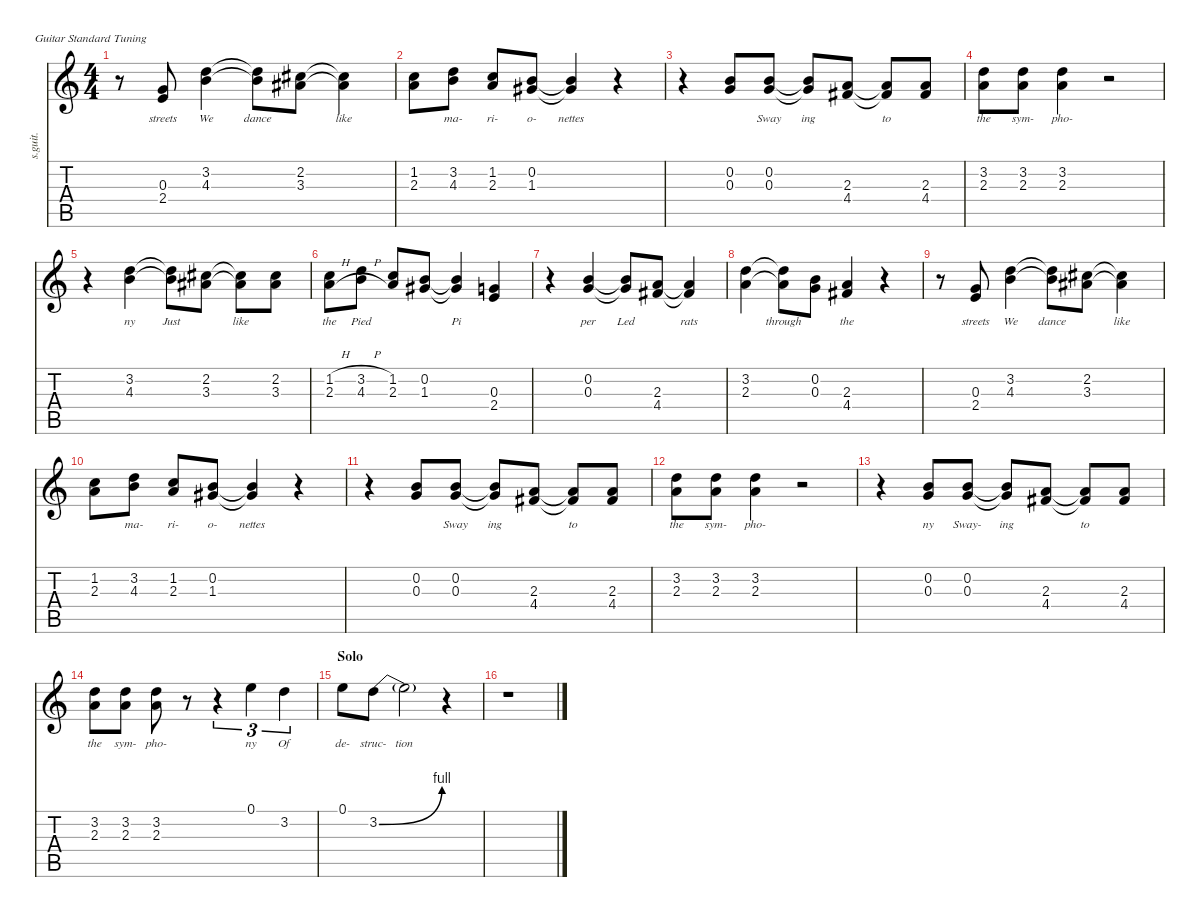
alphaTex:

\defaultSystemsLayout 4
\hideDynamics
\bracketExtendMode nobrackets
\track ("Dave Mustaine (Vocals)" "s.guit.") {instrument baritonesax}
\staff {score tabs}
\tuning (E4 B3 G3 D3 A2 E2)
\displaytranspose 12
\ts (4 4)
\tempo (140 hide)
\clef g2
\ks c
r.8{dy f} (0.3 2.4).8{lyrics (0 "streets") lyrics (1 "") lyrics (2 "") lyrics (3 "") lyrics (4 "")} (3.2 4.3).4{lyrics (0 "We") lyrics (1 "") lyrics (2 "") lyrics (3 "") lyrics (4 "")} (3.2{t} 4.3{t}).8{lyrics (0 "dance") lyrics (1 "") lyrics (2 "") lyrics (3 "") lyrics (4 "")} (2.2{acc #} 3.3{acc #}).8{lyrics (0 "") lyrics (1 "") lyrics (2 "") lyrics (3 "") lyrics (4 "")} (2.2{t acc #} 3.3{t acc #}).4{lyrics (0 "like") lyrics (1 "") lyrics (2 "") lyrics (3 "") lyrics (4 "")} |
(1.2 2.3).8{lyrics (0 "") lyrics (1 "") lyrics (2 "") lyrics (3 "") lyrics (4 "")} (3.2 4.3).8{lyrics (0 "ma-") lyrics (1 "") lyrics (2 "") lyrics (3 "") lyrics (4 "")} (1.2 2.3).8{lyrics (0 "ri-") lyrics (1 "") lyrics (2 "") lyrics (3 "") lyrics (4 "")} (0.2 1.3{acc #}).8{lyrics (0 "o-") lyrics (1 "") lyrics (2 "") lyrics (3 "") lyrics (4 "")} (0.2{t} 1.3{t acc #}).4{lyrics (0 "nettes") lyrics (1 "") lyrics (2 "") lyrics (3 "") lyrics (4 "")} r.4 |
r.4 (0.2 0.3).8{lyrics (0 "") lyrics (1 "") lyrics (2 "") lyrics (3 "") lyrics (4 "")} (0.2 0.3).8{lyrics (0 "Sway") lyrics (1 "") lyrics (2 "") lyrics (3 "") lyrics (4 "")} (0.2{t} 0.3{t}).8{lyrics (0 "ing") lyrics (1 "") lyrics (2 "") lyrics (3 "") lyrics (4 "")} (2.3 4.4{acc #}).8{lyrics (0 "") lyrics (1 "") lyrics (2 "") lyrics (3 "") lyrics (4 "")} (2.3{t} 4.4{t acc #}).8{lyrics (0 "to") lyrics (1 "") lyrics (2 "") lyrics (3 "") lyrics (4 "")} (2.3 4.4{acc #}).8{lyrics (0 "") lyrics (1 "") lyrics (2 "") lyrics (3 "") lyrics (4 "")} |
(3.2 2.3).8{lyrics (0 "the") lyrics (1 "") lyrics (2 "") lyrics (3 "") lyrics (4 "")} (3.2 2.3).8{lyrics (0 "sym-") lyrics (1 "") lyrics (2 "") lyrics (3 "") lyrics (4 "")} (3.2 2.3).4{lyrics (0 "pho-") lyrics (1 "") lyrics (2 "") lyrics (3 "") lyrics (4 "")} r.2 |
r.4 (3.2 4.3).4{lyrics (0 "ny") lyrics (1 "") lyrics (2 "") lyrics (3 "") lyrics (4 "")} (3.2{t} 4.3{t}).8{lyrics (0 "Just") lyrics (1 "") lyrics (2 "") lyrics (3 "") lyrics (4 "")} (2.2{acc #} 3.3{acc #}).8{lyrics (0 "") lyrics (1 "") lyrics (2 "") lyrics (3 "") lyrics (4 "")} (2.2{t acc #} 3.3{t acc #}).8{lyrics (0 "like") lyrics (1 "") lyrics (2 "") lyrics (3 "") lyrics (4 "")} (2.2{acc #} 3.3{acc #}).8{lyrics (0 "") lyrics (1 "") lyrics (2 "") lyrics (3 "") lyrics (4 "")} |
(1.2{h} 2.3{h}).8{lyrics (0 "the") lyrics (1 "") lyrics (2 "") lyrics (3 "") lyrics (4 "")} (3.2{h} 4.3{h}).8{lyrics (0 "Pied") lyrics (1 "") lyrics (2 "") lyrics (3 "") lyrics (4 "")} (1.2 2.3).8{lyrics (0 "") lyrics (1 "") lyrics (2 "") lyrics (3 "") lyrics (4 "")} (0.2 1.3{acc #}).8{lyrics (0 "") lyrics (1 "") lyrics (2 "") lyrics (3 "") lyrics (4 "")} (0.2{t} 1.3{t acc #}).4{lyrics (0 "Pi") lyrics (1 "") lyrics (2 "") lyrics (3 "") lyrics (4 "")} (0.3 2.4).4{lyrics (0 "") lyrics (1 "") lyrics (2 "") lyrics (3 "") lyrics (4 "")} |
r.4 (0.2 0.3).4{lyrics (0 "per") lyrics (1 "") lyrics (2 "") lyrics (3 "") lyrics (4 "")} (0.2{t} 0.3{t}).8{lyrics (0 "Led") lyrics (1 "") lyrics (2 "") lyrics (3 "") lyrics (4 "")} (2.3 4.4{acc #}).8{lyrics (0 "") lyrics (1 "") lyrics (2 "") lyrics (3 "") lyrics (4 "")} (2.3{t} 4.4{t acc #}).4{lyrics (0 "rats") lyrics (1 "") lyrics (2 "") lyrics (3 "") lyrics (4 "")} |
(3.2 2.3).4{lyrics (0 "") lyrics (1 "") lyrics (2 "") lyrics (3 "") lyrics (4 "")} (3.2{t} 2.3{t}).8{lyrics (0 "through") lyrics (1 "") lyrics (2 "") lyrics (3 "") lyrics (4 "")} (0.2 0.3).8{lyrics (0 "") lyrics (1 "") lyrics (2 "") lyrics (3 "") lyrics (4 "")} (2.3 4.4{acc #}).4{lyrics (0 "the") lyrics (1 "") lyrics (2 "") lyrics (3 "") lyrics (4 "")} r.4 |
r.8 (0.3 2.4).8{lyrics (0 "streets") lyrics (1 "") lyrics (2 "") lyrics (3 "") lyrics (4 "")} (3.2 4.3).4{lyrics (0 "We") lyrics (1 "") lyrics (2 "") lyrics (3 "") lyrics (4 "")} (3.2{t} 4.3{t}).8{lyrics (0 "dance") lyrics (1 "") lyrics (2 "") lyrics (3 "") lyrics (4 "")} (2.2{acc #} 3.3{acc #}).8{lyrics (0 "") lyrics (1 "") lyrics (2 "") lyrics (3 "") lyrics (4 "")} (2.2{t acc #} 3.3{t acc #}).4{lyrics (0 "like") lyrics (1 "") lyrics (2 "") lyrics (3 "") lyrics (4 "")} |
(1.2 2.3).8{lyrics (0 "") lyrics (1 "") lyrics (2 "") lyrics (3 "") lyrics (4 "")} (3.2 4.3).8{lyrics (0 "ma-") lyrics (1 "") lyrics (2 "") lyrics (3 "") lyrics (4 "")} (1.2 2.3).8{lyrics (0 "ri-") lyrics (1 "") lyrics (2 "") lyrics (3 "") lyrics (4 "")} (0.2 1.3{acc #}).8{lyrics (0 "o-") lyrics (1 "") lyrics (2 "") lyrics (3 "") lyrics (4 "")} (0.2{t} 1.3{t acc #}).4{lyrics (0 "nettes") lyrics (1 "") lyrics (2 "") lyrics (3 "") lyrics (4 "")} r.4 |
r.4 (0.2 0.3).8{lyrics (0 "") lyrics (1 "") lyrics (2 "") lyrics (3 "") lyrics (4 "")} (0.2 0.3).8{lyrics (0 "Sway") lyrics (1 "") lyrics (2 "") lyrics (3 "") lyrics (4 "")} (0.2{t} 0.3{t}).8{lyrics (0 "ing") lyrics (1 "") lyrics (2 "") lyrics (3 "") lyrics (4 "")} (2.3 4.4{acc #}).8{lyrics (0 "") lyrics (1 "") lyrics (2 "") lyrics (3 "") lyrics (4 "")} (2.3{t} 4.4{t acc #}).8{lyrics (0 "to") lyrics (1 "") lyrics (2 "") lyrics (3 "") lyrics (4 "")} (2.3 4.4{acc #}).8{lyrics (0 "") lyrics (1 "") lyrics (2 "") lyrics (3 "") lyrics (4 "")} |
(3.2 2.3).8{lyrics (0 "the") lyrics (1 "") lyrics (2 "") lyrics (3 "") lyrics (4 "")} (3.2 2.3).8{lyrics (0 "sym-") lyrics (1 "") lyrics (2 "") lyrics (3 "") lyrics (4 "")} (3.2 2.3).4{lyrics (0 "pho-") lyrics (1 "") lyrics (2 "") lyrics (3 "") lyrics (4 "")} r.2 |
r.4 (0.2 0.3).8{lyrics (0 "ny") lyrics (1 "") lyrics (2 "") lyrics (3 "") lyrics (4 "")} (0.2 0.3).8{lyrics (0 "Sway-") lyrics (1 "") lyrics (2 "") lyrics (3 "") lyrics (4 "")} (0.2{t} 0.3{t}).8{lyrics (0 "ing") lyrics (1 "") lyrics (2 "") lyrics (3 "") lyrics (4 "")} (2.3 4.4{acc #}).8{lyrics (0 "") lyrics (1 "") lyrics (2 "") lyrics (3 "") lyrics (4 "")} (2.3{t} 4.4{t acc #}).8{lyrics (0 "to") lyrics (1 "") lyrics (2 "") lyrics (3 "") lyrics (4 "")} (2.3 4.4{acc #}).8{lyrics (0 "") lyrics (1 "") lyrics (2 "") lyrics (3 "") lyrics (4 "")} |
(3.2 2.3).8{lyrics (0 "the") lyrics (1 "") lyrics (2 "") lyrics (3 "") lyrics (4 "")} (3.2 2.3).8{lyrics (0 "sym-") lyrics (1 "") lyrics (2 "") lyrics (3 "") lyrics (4 "")} (3.2 2.3).8{lyrics (0 "pho-") lyrics (1 "") lyrics (2 "") lyrics (3 "") lyrics (4 "")} r.8 r.4{tu (3 2)} 0.1.4{tu (3 2) lyrics (0 "ny") lyrics (1 "") lyrics (2 "") lyrics (3 "") lyrics (4 "")} 3.2.4{tu (3 2) lyrics (0 "Of") lyrics (1 "") lyrics (2 "") lyrics (3 "") lyrics (4 "")} |
\section ("" "Solo")
0.1.8{lyrics (0 "de-") lyrics (1 "") lyrics (2 "") lyrics (3 "") lyrics (4 "")} 3.2{be (bend 0 0 25.2 4)}.8{lyrics (0 "struc-") lyrics (1 "") lyrics (2 "") lyrics (3 "") lyrics (4 "")} 3.2{t}.2{lyrics (0 "tion") lyrics (1 "") lyrics (2 "") lyrics (3 "") lyrics (4 "")} r.4 |
r.1
